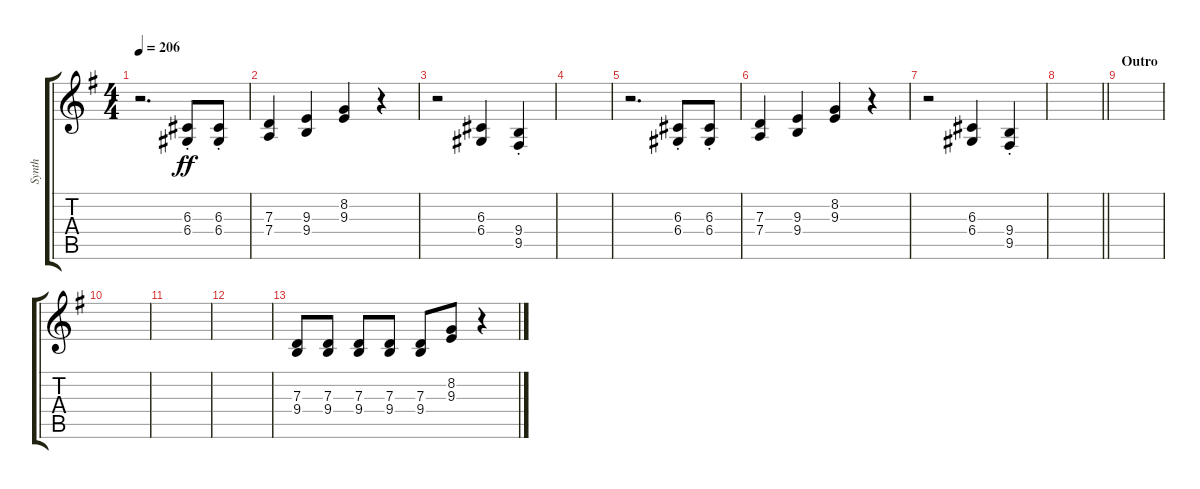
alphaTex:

\track ("Synth" "Synth") {instrument fx1rain}
\staff {score tabs}
\tuning (E4 B3 G3 D3 A2 E2) {hide}
\ts (4 4)
\tempo 206
\clef g2
\ks g
r.2{d dy f instrument dulcimer} (6.3{st} 6.4{st}).8{dy ff} (6.3{st} 6.4{st}).8 |
(7.3 7.4).4 (9.3 9.4).4 (8.2 9.3).4 r.4 |
r.2 (6.3 6.4).4 (9.4{st} 9.5).4 |
|
r.2{d} (6.3{st} 6.4{st}).8 (6.3{st} 6.4{st}).8 |
(7.3 7.4).4 (9.3 9.4).4 (8.2 9.3).4 r.4 |
r.2 (6.3 6.4).4 (9.4{st} 9.5).4 |
\barLineRight lightlight
|
\section ("" "Outro")
|
|
|
|
(7.3 9.4).8 (7.3 9.4).8 (7.3 9.4).8 (7.3 9.4).8 (7.3 9.4).8 (8.2 9.3).8 r.4
